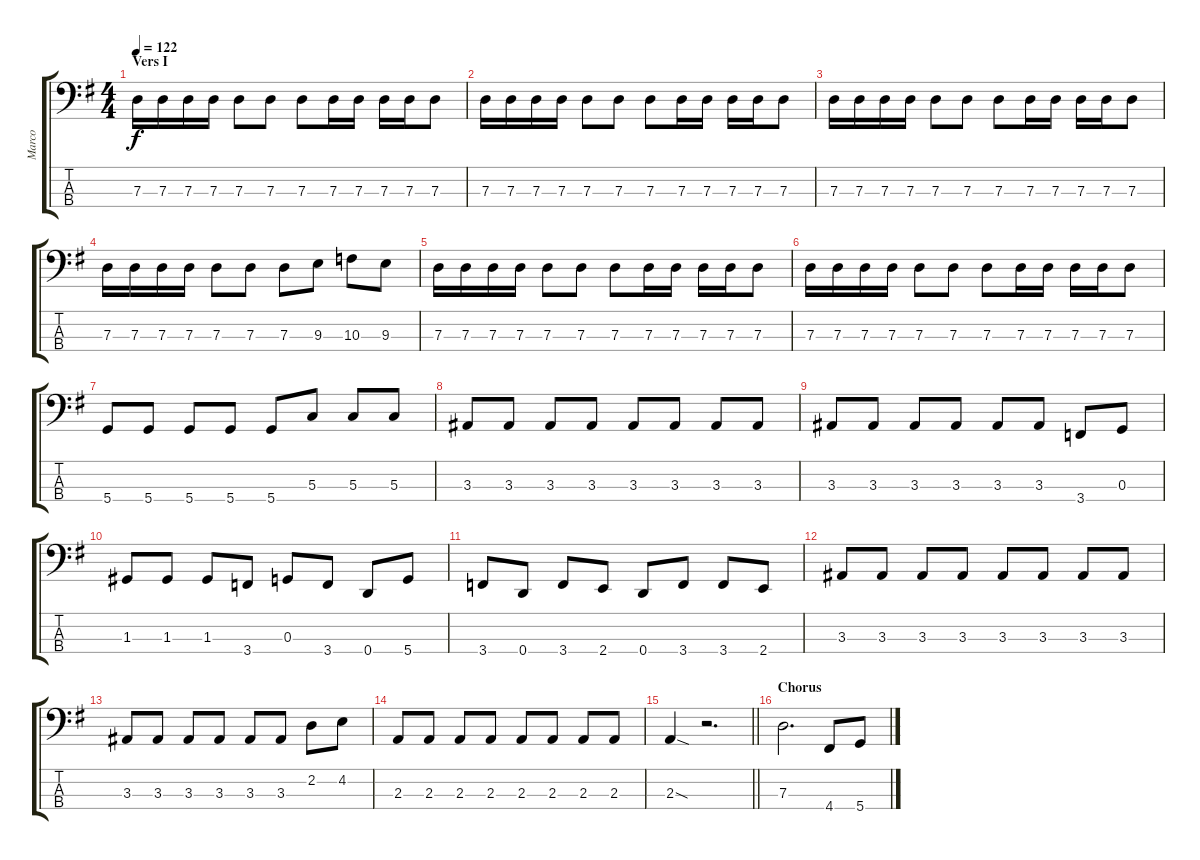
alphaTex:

\track ("Marco" "Marco") {instrument electricbassfinger}
\staff {score tabs}
\tuning (F2 C2 G1 D1) {hide}
\ts (4 4)
\section ("" "Vers I")
\tempo 122
\clef f4
\ks g
7.3.16{dy f} 7.3.16 7.3.16 7.3.16 7.3.8 7.3.8 7.3.8 7.3.16 7.3.16 7.3.16 7.3.16 7.3.8 |
7.3.16 7.3.16 7.3.16 7.3.16 7.3.8 7.3.8 7.3.8 7.3.16 7.3.16 7.3.16 7.3.16 7.3.8 |
7.3.16 7.3.16 7.3.16 7.3.16 7.3.8 7.3.8 7.3.8 7.3.16 7.3.16 7.3.16 7.3.16 7.3.8 |
7.3.16 7.3.16 7.3.16 7.3.16 7.3.8 7.3.8 7.3.8 9.3.8 10.3.8 9.3.8 |
7.3.16 7.3.16 7.3.16 7.3.16 7.3.8 7.3.8 7.3.8 7.3.16 7.3.16 7.3.16 7.3.16 7.3.8 |
7.3.16 7.3.16 7.3.16 7.3.16 7.3.8 7.3.8 7.3.8 7.3.16 7.3.16 7.3.16 7.3.16 7.3.8 |
5.4.8 5.4.8 5.4.8 5.4.8 5.4.8 5.3.8 5.3.8 5.3.8 |
3.3.8 3.3.8 3.3.8 3.3.8 3.3.8 3.3.8 3.3.8 3.3.8 |
3.3.8 3.3.8 3.3.8 3.3.8 3.3.8 3.3.8 3.4.8 0.3.8 |
1.3.8 1.3.8 1.3.8 3.4.8 0.3.8 3.4.8 0.4.8 5.4.8 |
3.4.8 0.4.8 3.4.8 2.4.8 0.4.8 3.4.8 3.4.8 2.4.8 |
3.3.8 3.3.8 3.3.8 3.3.8 3.3.8 3.3.8 3.3.8 3.3.8 |
3.3.8 3.3.8 3.3.8 3.3.8 3.3.8 3.3.8 2.2.8 4.2.8 |
2.3.8 2.3.8 2.3.8 2.3.8 2.3.8 2.3.8 2.3.8 2.3.8 |
\barLineRight lightlight
2.3{sod}.4 r.2{d} |
\section ("" "Chorus")
7.3.2{d} 4.4.8 5.4.8
